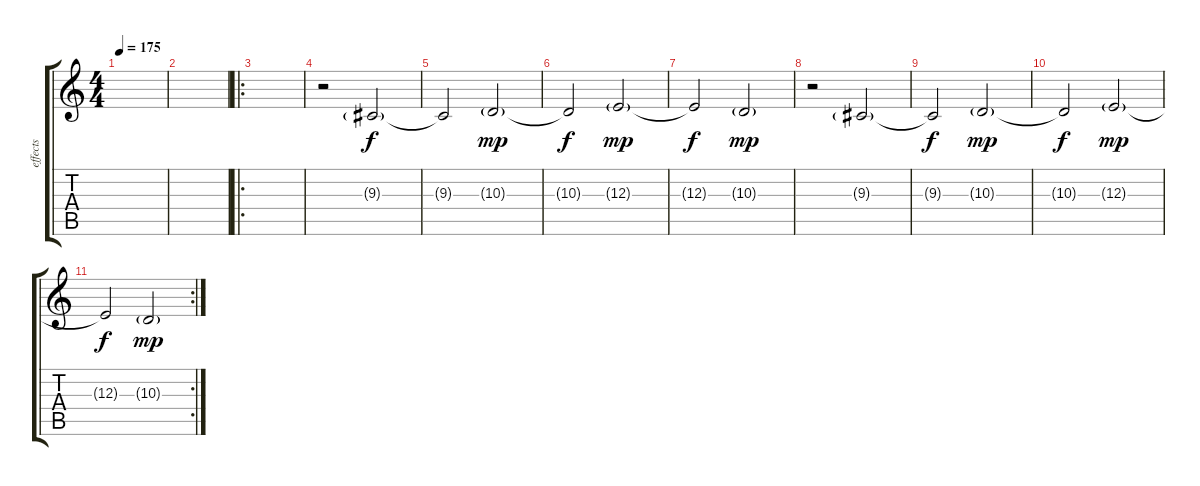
\track ("effects " "effects ") {instrument synthvoice}
\staff {score tabs}
\tuning (Db4 Ab3 E3 B2 Gb2 B1) {hide}
\ts (4 4)
\tempo 175
\clef g2
\ks c
|
|
\ro
|
r.2 9.3{g}.2 |
9.3{t}.2 10.3{g}.2{dy mp} |
10.3{t}.2{dy f} 12.3{g}.2{dy mp} |
12.3{t}.2{dy f} 10.3{g}.2{dy mp} |
r.2 9.3{g}.2 |
9.3{t}.2{dy f} 10.3{g}.2{dy mp} |
10.3{t}.2{dy f} 12.3{g}.2{dy mp} |
\rc 2
12.3{t}.2{dy f} 10.3{g}.2{dy mp}
